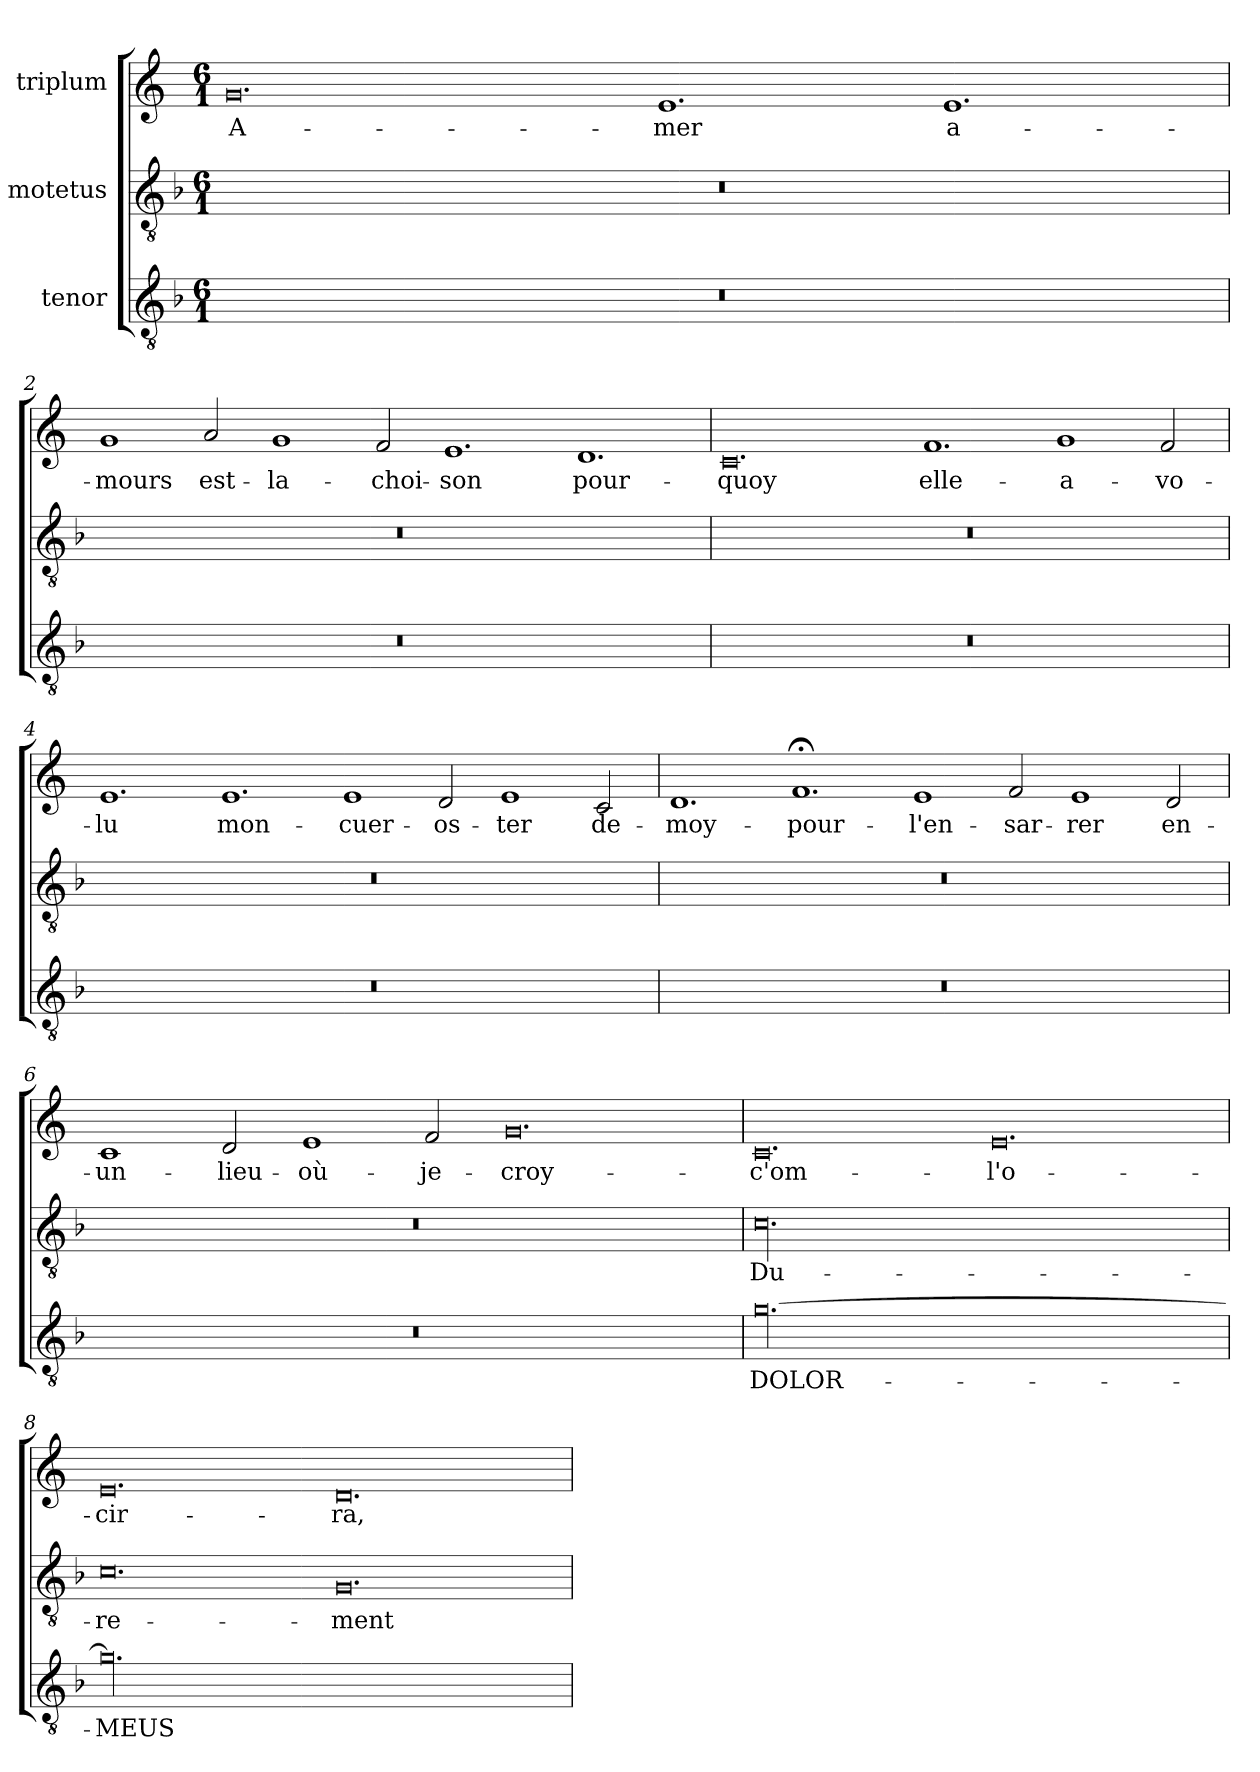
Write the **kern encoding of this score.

**kern	**text	**kern	**text	**kern	**text
*part3	*part3	*part2	*part2	*part1	*part1
*staff3	*staff3	*staff2	*staff2	*staff1	*staff1
*I"tenor	*	*I"motetus	*	*I"triplum	*
*clefGv2	*	*clefGv2	*	*clefG2	*
*k[b-]	*	*k[b-]	*	*k[]	*
*F:	*	*F:	*	*C:	*
*M6/1	*	*M6/1	*	*M6/1	*
=1	=1	=1	=1	=1	=1
00.r	.	00.r	.	0.g/	A-
.	.	.	.	1.e/	-mer
.	.	.	.	1.e/	a-
=2	=2	=2	=2	=2	=2
00.r	.	00.r	.	1g/	-mours
.	.	.	.	2a/	est-
.	.	.	.	1g/	la-
.	.	.	.	2f/	choi-
.	.	.	.	1.e/	-son
.	.	.	.	1.d/	pour-
=3	=3	=3	=3	=3	=3
00.r	.	00.r	.	0.c/	-quoy
.	.	.	.	1.f/	elle-
.	.	.	.	1g/	a-
.	.	.	.	2f/	vo-
!!LO:LB:g=z
=4	=4	=4	=4	=4	=4
00.r	.	00.r	.	1.e/	-lu
.	.	.	.	1.e/	mon-
.	.	.	.	1e/	cuer-
.	.	.	.	2d/	os-
.	.	.	.	1e/	-ter
.	.	.	.	2c/	de-
=5	=5	=5	=5	=5	=5
00.r	.	00.r	.	1.d/	moy-
.	.	.	.	1.f;</	pour-
.	.	.	.	1e/	l'en-
.	.	.	.	2f/	-sar-
.	.	.	.	1e/	-rer
.	.	.	.	2d/	en-
=6	=6	=6	=6	=6	=6
00.r	.	00.r	.	1c/	un-
.	.	.	.	2d/	lieu-
.	.	.	.	1e/	où-
.	.	.	.	2f/	je-
.	.	.	.	0.g/	croy-
=7	=7	=7	=7	=7	=7
[00.g\	DOLOR-	00.c\	Du-	0.c/	c'om-
.	.	.	.	0.e/	l'o-
!!LO:LB:g=z
=8	=8	=8	=8	=8	=8
00.g\]	MEUS-	0.c\	-re-	0.e/	-cir-
.	.	0.G/	-ment	0.d/	-ra,
=	=	=	=	=	=
*-	*-	*-	*-	*-	*-
